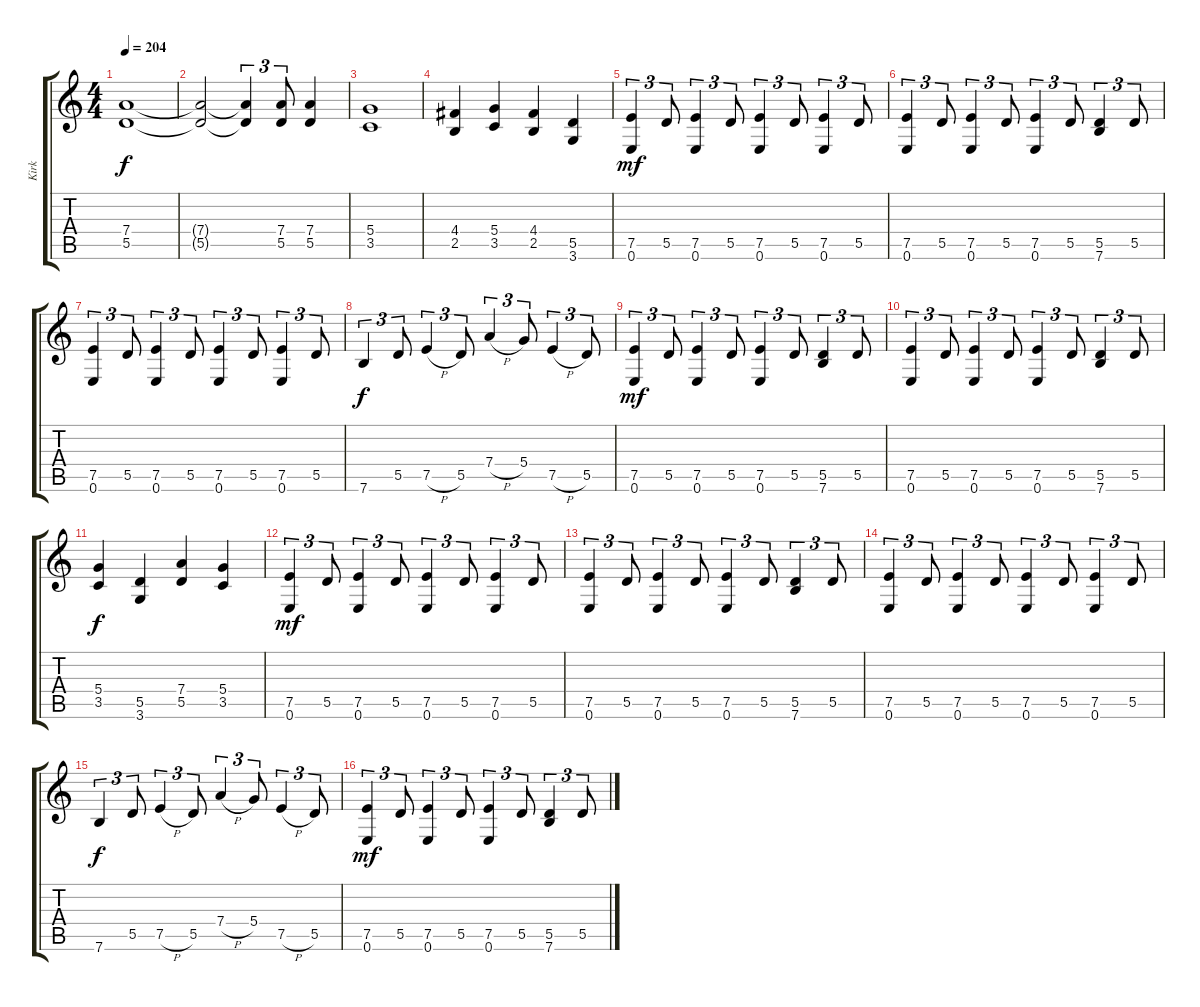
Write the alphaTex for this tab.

\track ("Kirk" "Kirk") {instrument distortionguitar}
\staff {score tabs}
\tuning (E4 B3 G3 D3 A2 E2) {hide}
\ts (4 4)
\tempo 204
\clef g2
\ks c
(7.4 5.5).1{dy f} |
(7.4{t} 5.5{t}).2 (7.4{t} 5.5{t}).4{tu (3 2)} (7.4 5.5).8{tu (3 2)} (7.4 5.5).4 |
(5.4 3.5).1 |
(4.4 2.5).4 (5.4 3.5).4 (4.4 2.5).4 (5.5 3.6).4 |
(7.5 0.6).4{tu (3 2) dy mf} 5.5.8{tu (3 2)} (7.5 0.6).4{tu (3 2)} 5.5.8{tu (3 2)} (7.5 0.6).4{tu (3 2)} 5.5.8{tu (3 2)} (7.5 0.6).4{tu (3 2)} 5.5.8{tu (3 2)} |
(7.5 0.6).4{tu (3 2)} 5.5.8{tu (3 2)} (7.5 0.6).4{tu (3 2)} 5.5.8{tu (3 2)} (7.5 0.6).4{tu (3 2)} 5.5.8{tu (3 2)} (5.5 7.6).4{tu (3 2)} 5.5.8{tu (3 2)} |
(7.5 0.6).4{tu (3 2)} 5.5.8{tu (3 2)} (7.5 0.6).4{tu (3 2)} 5.5.8{tu (3 2)} (7.5 0.6).4{tu (3 2)} 5.5.8{tu (3 2)} (7.5 0.6).4{tu (3 2)} 5.5.8{tu (3 2)} |
7.6.4{tu (3 2) dy f} 5.5.8{tu (3 2)} 7.5{h}.4{tu (3 2)} 5.5.8{tu (3 2)} 7.4{h}.4{tu (3 2)} 5.4.8{tu (3 2)} 7.5{h}.4{tu (3 2)} 5.5.8{tu (3 2)} |
(7.5 0.6).4{tu (3 2) dy mf} 5.5.8{tu (3 2)} (7.5 0.6).4{tu (3 2)} 5.5.8{tu (3 2)} (7.5 0.6).4{tu (3 2)} 5.5.8{tu (3 2)} (5.5 7.6).4{tu (3 2)} 5.5.8{tu (3 2)} |
(7.5 0.6).4{tu (3 2)} 5.5.8{tu (3 2)} (7.5 0.6).4{tu (3 2)} 5.5.8{tu (3 2)} (7.5 0.6).4{tu (3 2)} 5.5.8{tu (3 2)} (5.5 7.6).4{tu (3 2)} 5.5.8{tu (3 2)} |
(5.4 3.5).4{dy f} (5.5 3.6).4 (7.4 5.5).4 (5.4 3.5).4 |
(7.5 0.6).4{tu (3 2) dy mf} 5.5.8{tu (3 2)} (7.5 0.6).4{tu (3 2)} 5.5.8{tu (3 2)} (7.5 0.6).4{tu (3 2)} 5.5.8{tu (3 2)} (7.5 0.6).4{tu (3 2)} 5.5.8{tu (3 2)} |
(7.5 0.6).4{tu (3 2)} 5.5.8{tu (3 2)} (7.5 0.6).4{tu (3 2)} 5.5.8{tu (3 2)} (7.5 0.6).4{tu (3 2)} 5.5.8{tu (3 2)} (5.5 7.6).4{tu (3 2)} 5.5.8{tu (3 2)} |
(7.5 0.6).4{tu (3 2)} 5.5.8{tu (3 2)} (7.5 0.6).4{tu (3 2)} 5.5.8{tu (3 2)} (7.5 0.6).4{tu (3 2)} 5.5.8{tu (3 2)} (7.5 0.6).4{tu (3 2)} 5.5.8{tu (3 2)} |
7.6.4{tu (3 2) dy f} 5.5.8{tu (3 2)} 7.5{h}.4{tu (3 2)} 5.5.8{tu (3 2)} 7.4{h}.4{tu (3 2)} 5.4.8{tu (3 2)} 7.5{h}.4{tu (3 2)} 5.5.8{tu (3 2)} |
(7.5 0.6).4{tu (3 2) dy mf} 5.5.8{tu (3 2)} (7.5 0.6).4{tu (3 2)} 5.5.8{tu (3 2)} (7.5 0.6).4{tu (3 2)} 5.5.8{tu (3 2)} (5.5 7.6).4{tu (3 2)} 5.5.8{tu (3 2)}
